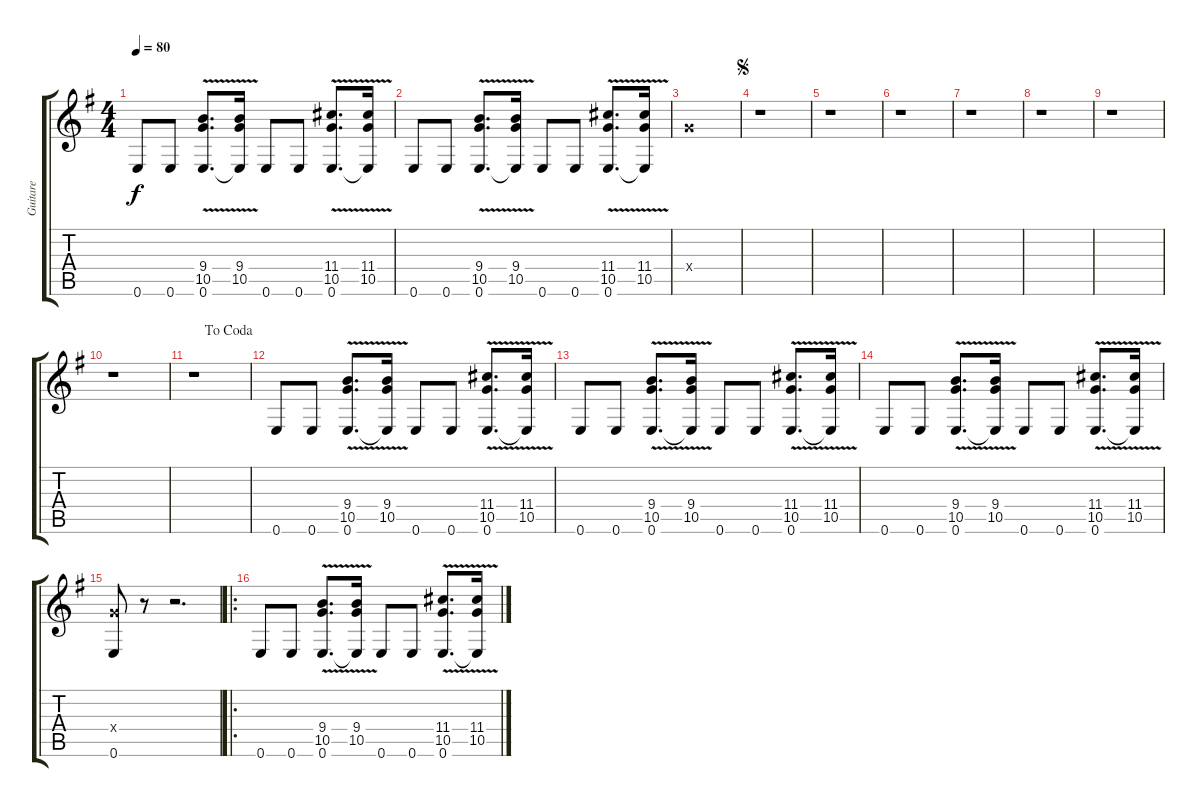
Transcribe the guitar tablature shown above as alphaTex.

\track ("Guitare" "Guitare") {instrument acousticguitarnylon}
\staff {score tabs}
\tuning (E4 B3 G3 D3 A2 E2) {hide}
\ts (4 4)
\tempo 80
\clef g2
\ks g
0.6.8{dy f} 0.6.8 (9.4{v} 10.5{v} 0.6{v}).8{d} (9.4 10.5 0.6{t}).16 0.6.8 0.6.8 (11.4{v} 10.5{v} 0.6{v}).8{d} (11.4 10.5 0.6{t}).16 |
0.6.8 0.6.8 (9.4{v} 10.5{v} 0.6{v}).8{d} (9.4 10.5 0.6{t}).16 0.6.8 0.6.8 (11.4{v} 10.5{v} 0.6{v}).8{d} (11.4 10.5 0.6{t}).16 |
5.4{x}.1 |
\jump segno
r.1 |
r.1 |
r.1 |
r.1 |
r.1 |
r.1 |
r.1 |
\jump dacoda
r.1 |
0.6.8 0.6.8 (9.4{v} 10.5{v} 0.6{v}).8{d} (9.4 10.5 0.6{t}).16 0.6.8 0.6.8 (11.4{v} 10.5{v} 0.6{v}).8{d} (11.4 10.5 0.6{t}).16 |
0.6.8 0.6.8 (9.4{v} 10.5{v} 0.6{v}).8{d} (9.4 10.5 0.6{t}).16 0.6.8 0.6.8 (11.4{v} 10.5{v} 0.6{v}).8{d} (11.4 10.5 0.6{t}).16 |
0.6.8 0.6.8 (9.4{v} 10.5{v} 0.6{v}).8{d} (9.4 10.5 0.6{t}).16 0.6.8 0.6.8 (11.4{v} 10.5{v} 0.6{v}).8{d} (11.4 10.5 0.6{t}).16 |
(5.4{x} 0.6).8 r.8 r.2{d} |
\ro
0.6.8 0.6.8 (9.4{v} 10.5{v} 0.6{v}).8{d} (9.4 10.5 0.6{t}).16 0.6.8 0.6.8 (11.4{v} 10.5{v} 0.6{v}).8{d} (11.4 10.5 0.6{t}).16
